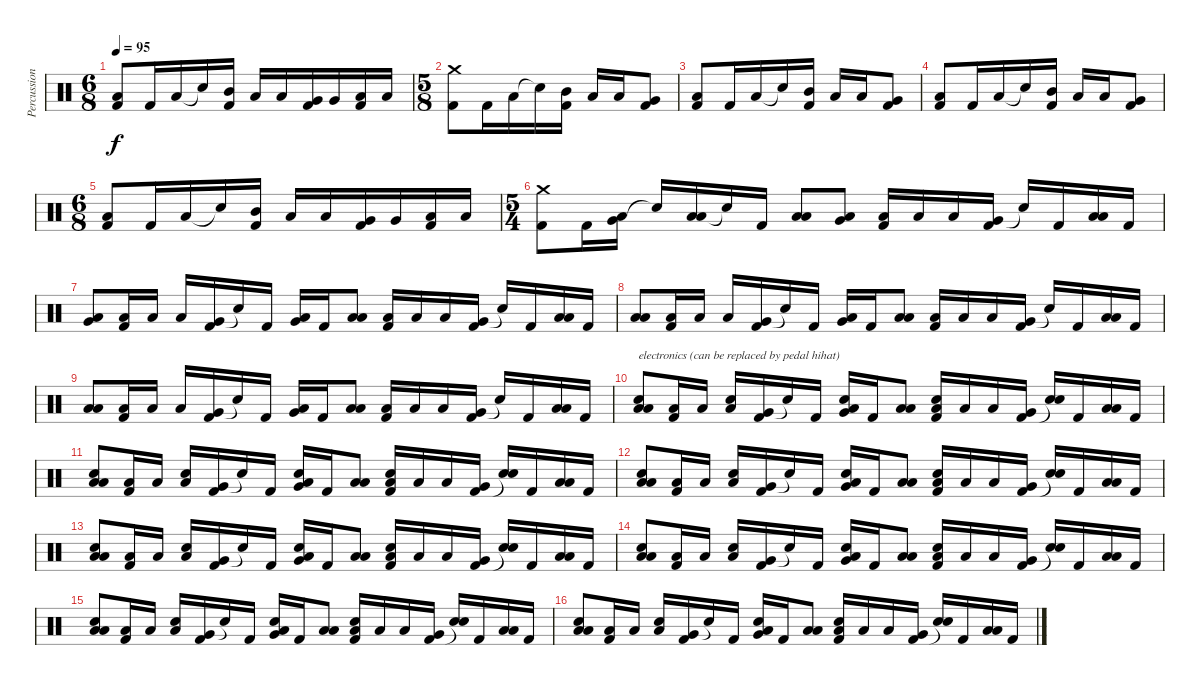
\track ("Percussion" "Percussion") {instrument percussion}
\staff {score}
\articulation defaults
\ts (6 8)
\tempo 95
\clef neutral
\ks c
("Low Floor Tom (hit)" "Kick (hit) 2").8{dy f} "Kick (hit) 2".16 "Low Floor Tom (hit)".16 "Snare (hit)"{t}.16 ("Mid Tom (hit)" "Kick (hit) 2").16 "Low Tom (hit)".16 "Low Tom (hit)".16 ("Very Low Tom (hit)" "Kick (hit) 2").16 "Very Low Tom (hit)".16 ("Low Tom (hit)" "Kick (hit) 2").16 "Low Floor Tom (hit)".16 |
\ts (5 8)
("Crash medium (hit)" "Kick (hit) 2").8 "Kick (hit) 2".16 "Low Floor Tom (hit)".16 "Snare (hit)"{t}.16 ("Mid Tom (hit)" "Kick (hit) 2").16 "Low Tom (hit)".16 "Low Tom (hit)".16 ("Very Low Tom (hit)" "Kick (hit) 2").8 |
("Low Floor Tom (hit)" "Kick (hit) 2").8 "Kick (hit) 2".16 "Low Floor Tom (hit)".16 "Snare (hit)"{t}.16 ("Mid Tom (hit)" "Kick (hit) 2").16 "Low Tom (hit)".16 "Low Tom (hit)".16 ("Very Low Tom (hit)" "Kick (hit) 2").8 |
("Low Floor Tom (hit)" "Kick (hit) 2").8 "Kick (hit) 2".16 "Low Floor Tom (hit)".16 "Snare (hit)"{t}.16 ("Mid Tom (hit)" "Kick (hit) 2").16 "Low Tom (hit)".16 "Low Tom (hit)".16 ("Very Low Tom (hit)" "Kick (hit) 2").8 |
\ts (6 8)
("Low Floor Tom (hit)" "Kick (hit) 2").8 "Kick (hit) 2".16 "Low Floor Tom (hit)".16 "Snare (hit)"{t}.16 ("Mid Tom (hit)" "Kick (hit) 2").16 "Low Tom (hit)".16 "Low Tom (hit)".16 ("Very Low Tom (hit)" "Kick (hit) 2").16 "Very Low Tom (hit)".16 ("Low Tom (hit)" "Kick (hit) 2").16 "Low Floor Tom (hit)".16 |
\ts (5 4)
("Crash medium (hit)" "Kick (hit) 2").8 "Kick (hit) 2".16 ("Very Low Tom (hit)" "Low Floor Tom (hit)").16 "Snare (hit)"{t}.16 ("Low Tom (hit)" "Low Floor Tom (hit)").16 "Snare (hit)"{t}.16 "Kick (hit) 2".16 ("Low Tom (hit)" "Low Floor Tom (hit)").8 ("Very Low Tom (hit)" "Low Floor Tom (hit)").8 ("Low Floor Tom (hit)" "Kick (hit) 2").16 "Low Tom (hit)".16 "Low Tom (hit)".16 ("Very Low Tom (hit)" "Kick (hit) 2").16 "Snare (hit)"{t}.16 "Kick (hit) 2".16 ("Low Tom (hit)" "Low Floor Tom (hit)").16 "Kick (hit) 2".16 |
("Very Low Tom (hit)" "Low Floor Tom (hit)").8 ("Low Floor Tom (hit)" "Kick (hit) 2").16 "Low Tom (hit)".16 "Low Tom (hit)".16 ("Very Low Tom (hit)" "Kick (hit) 2").16 "Snare (hit)"{t}.16 "Kick (hit) 2".16 ("Very Low Tom (hit)" "Low Floor Tom (hit)").16 "Kick (hit) 2".16 ("Low Tom (hit)" "Low Floor Tom (hit)").8 ("Low Floor Tom (hit)" "Kick (hit) 2").16 "Low Tom (hit)".16 "Low Tom (hit)".16 ("Very Low Tom (hit)" "Kick (hit) 2").16 "Snare (hit)"{t}.16 "Kick (hit) 2".16 ("Low Tom (hit)" "Low Floor Tom (hit)").16 "Kick (hit) 2".16 |
("Low Tom (hit)" "Low Floor Tom (hit)").8 ("Low Floor Tom (hit)" "Kick (hit) 2").16 "Low Tom (hit)".16 "Low Tom (hit)".16 ("Very Low Tom (hit)" "Kick (hit) 2").16 "Snare (hit)"{t}.16 "Kick (hit) 2".16 ("Very Low Tom (hit)" "Low Floor Tom (hit)").16 "Kick (hit) 2".16 ("Low Tom (hit)" "Low Floor Tom (hit)").8 ("Low Floor Tom (hit)" "Kick (hit) 2").16 "Low Tom (hit)".16 "Low Tom (hit)".16 ("Very Low Tom (hit)" "Kick (hit) 2").16 "Snare (hit)"{t}.16 "Kick (hit) 2".16 ("Low Tom (hit)" "Low Floor Tom (hit)").16 "Kick (hit) 2".16 |
("Low Tom (hit)" "Low Floor Tom (hit)").8 ("Low Floor Tom (hit)" "Kick (hit) 2").16 "Low Tom (hit)".16 "Low Tom (hit)".16 ("Very Low Tom (hit)" "Kick (hit) 2").16 "Snare (hit)"{t}.16 "Kick (hit) 2".16 ("Very Low Tom (hit)" "Low Floor Tom (hit)").16 "Kick (hit) 2".16 ("Low Tom (hit)" "Low Floor Tom (hit)").8 ("Low Floor Tom (hit)" "Kick (hit) 2").16 "Low Tom (hit)".16 "Low Tom (hit)".16 ("Very Low Tom (hit)" "Kick (hit) 2").16 "Snare (hit)"{t}.16 "Kick (hit) 2".16 ("Low Tom (hit)" "Low Floor Tom (hit)").16 "Kick (hit) 2".16 |
("Hand Clap (hit)" "Low Tom (hit)" "Low Floor Tom (hit)").8{txt "electronics (can be replaced by pedal hihat)"} ("Low Floor Tom (hit)" "Kick (hit) 2").16 "Low Tom (hit)".16 ("Hand Clap (hit)" "Low Tom (hit)").16 ("Very Low Tom (hit)" "Kick (hit) 2").16 "Snare (hit)"{t}.16 "Kick (hit) 2".16 ("Hand Clap (hit)" "Very Low Tom (hit)" "Low Floor Tom (hit)").16 "Kick (hit) 2".16 ("Low Tom (hit)" "Low Floor Tom (hit)").8 ("Hand Clap (hit)" "Low Floor Tom (hit)" "Kick (hit) 2").16 "Low Tom (hit)".16 "Low Tom (hit)".16 ("Very Low Tom (hit)" "Kick (hit) 2").16 ("Hand Clap (hit)" "Snare (hit)"{t}).16 "Kick (hit) 2".16 ("Low Tom (hit)" "Low Floor Tom (hit)").16 "Kick (hit) 2".16 |
("Hand Clap (hit)" "Low Tom (hit)" "Low Floor Tom (hit)").8 ("Low Floor Tom (hit)" "Kick (hit) 2").16 "Low Tom (hit)".16 ("Hand Clap (hit)" "Low Tom (hit)").16 ("Very Low Tom (hit)" "Kick (hit) 2").16 "Snare (hit)"{t}.16 "Kick (hit) 2".16 ("Hand Clap (hit)" "Very Low Tom (hit)" "Low Floor Tom (hit)").16 "Kick (hit) 2".16 ("Low Tom (hit)" "Low Floor Tom (hit)").8 ("Hand Clap (hit)" "Low Floor Tom (hit)" "Kick (hit) 2").16 "Low Tom (hit)".16 "Low Tom (hit)".16 ("Very Low Tom (hit)" "Kick (hit) 2").16 ("Hand Clap (hit)" "Snare (hit)"{t}).16 "Kick (hit) 2".16 ("Low Tom (hit)" "Low Floor Tom (hit)").16 "Kick (hit) 2".16 |
("Hand Clap (hit)" "Low Tom (hit)" "Low Floor Tom (hit)").8 ("Low Floor Tom (hit)" "Kick (hit) 2").16 "Low Tom (hit)".16 ("Hand Clap (hit)" "Low Tom (hit)").16 ("Very Low Tom (hit)" "Kick (hit) 2").16 "Snare (hit)"{t}.16 "Kick (hit) 2".16 ("Hand Clap (hit)" "Very Low Tom (hit)" "Low Floor Tom (hit)").16 "Kick (hit) 2".16 ("Low Tom (hit)" "Low Floor Tom (hit)").8 ("Hand Clap (hit)" "Low Floor Tom (hit)" "Kick (hit) 2").16 "Low Tom (hit)".16 "Low Tom (hit)".16 ("Very Low Tom (hit)" "Kick (hit) 2").16 ("Hand Clap (hit)" "Snare (hit)"{t}).16 "Kick (hit) 2".16 ("Low Tom (hit)" "Low Floor Tom (hit)").16 "Kick (hit) 2".16 |
("Hand Clap (hit)" "Low Tom (hit)" "Low Floor Tom (hit)").8 ("Low Floor Tom (hit)" "Kick (hit) 2").16 "Low Tom (hit)".16 ("Hand Clap (hit)" "Low Tom (hit)").16 ("Very Low Tom (hit)" "Kick (hit) 2").16 "Snare (hit)"{t}.16 "Kick (hit) 2".16 ("Hand Clap (hit)" "Very Low Tom (hit)" "Low Floor Tom (hit)").16 "Kick (hit) 2".16 ("Low Tom (hit)" "Low Floor Tom (hit)").8 ("Hand Clap (hit)" "Low Floor Tom (hit)" "Kick (hit) 2").16 "Low Tom (hit)".16 "Low Tom (hit)".16 ("Very Low Tom (hit)" "Kick (hit) 2").16 ("Hand Clap (hit)" "Snare (hit)"{t}).16 "Kick (hit) 2".16 ("Low Tom (hit)" "Low Floor Tom (hit)").16 "Kick (hit) 2".16 |
("Hand Clap (hit)" "Low Tom (hit)" "Low Floor Tom (hit)").8 ("Low Floor Tom (hit)" "Kick (hit) 2").16 "Low Tom (hit)".16 ("Hand Clap (hit)" "Low Tom (hit)").16 ("Very Low Tom (hit)" "Kick (hit) 2").16 "Snare (hit)"{t}.16 "Kick (hit) 2".16 ("Hand Clap (hit)" "Very Low Tom (hit)" "Low Floor Tom (hit)").16 "Kick (hit) 2".16 ("Low Tom (hit)" "Low Floor Tom (hit)").8 ("Hand Clap (hit)" "Low Floor Tom (hit)" "Kick (hit) 2").16 "Low Tom (hit)".16 "Low Tom (hit)".16 ("Very Low Tom (hit)" "Kick (hit) 2").16 ("Hand Clap (hit)" "Snare (hit)"{t}).16 "Kick (hit) 2".16 ("Low Tom (hit)" "Low Floor Tom (hit)").16 "Kick (hit) 2".16 |
("Hand Clap (hit)" "Low Tom (hit)" "Low Floor Tom (hit)").8 ("Low Floor Tom (hit)" "Kick (hit) 2").16 "Low Tom (hit)".16 ("Hand Clap (hit)" "Low Tom (hit)").16 ("Very Low Tom (hit)" "Kick (hit) 2").16 "Snare (hit)"{t}.16 "Kick (hit) 2".16 ("Hand Clap (hit)" "Very Low Tom (hit)" "Low Floor Tom (hit)").16 "Kick (hit) 2".16 ("Low Tom (hit)" "Low Floor Tom (hit)").8 ("Hand Clap (hit)" "Low Floor Tom (hit)" "Kick (hit) 2").16 "Low Tom (hit)".16 "Low Tom (hit)".16 ("Very Low Tom (hit)" "Kick (hit) 2").16 ("Hand Clap (hit)" "Snare (hit)"{t}).16 "Kick (hit) 2".16 ("Low Tom (hit)" "Low Floor Tom (hit)").16 "Kick (hit) 2".16 |
("Hand Clap (hit)" "Low Tom (hit)" "Low Floor Tom (hit)").8 ("Low Floor Tom (hit)" "Kick (hit) 2").16 "Low Tom (hit)".16 ("Hand Clap (hit)" "Low Tom (hit)").16 ("Very Low Tom (hit)" "Kick (hit) 2").16 "Snare (hit)"{t}.16 "Kick (hit) 2".16 ("Hand Clap (hit)" "Very Low Tom (hit)" "Low Floor Tom (hit)").16 "Kick (hit) 2".16 ("Low Tom (hit)" "Low Floor Tom (hit)").8 ("Hand Clap (hit)" "Low Floor Tom (hit)" "Kick (hit) 2").16 "Low Tom (hit)".16 "Low Tom (hit)".16 ("Very Low Tom (hit)" "Kick (hit) 2").16 ("Hand Clap (hit)" "Snare (hit)"{t}).16 "Kick (hit) 2".16 ("Low Tom (hit)" "Low Floor Tom (hit)").16 "Kick (hit) 2".16
